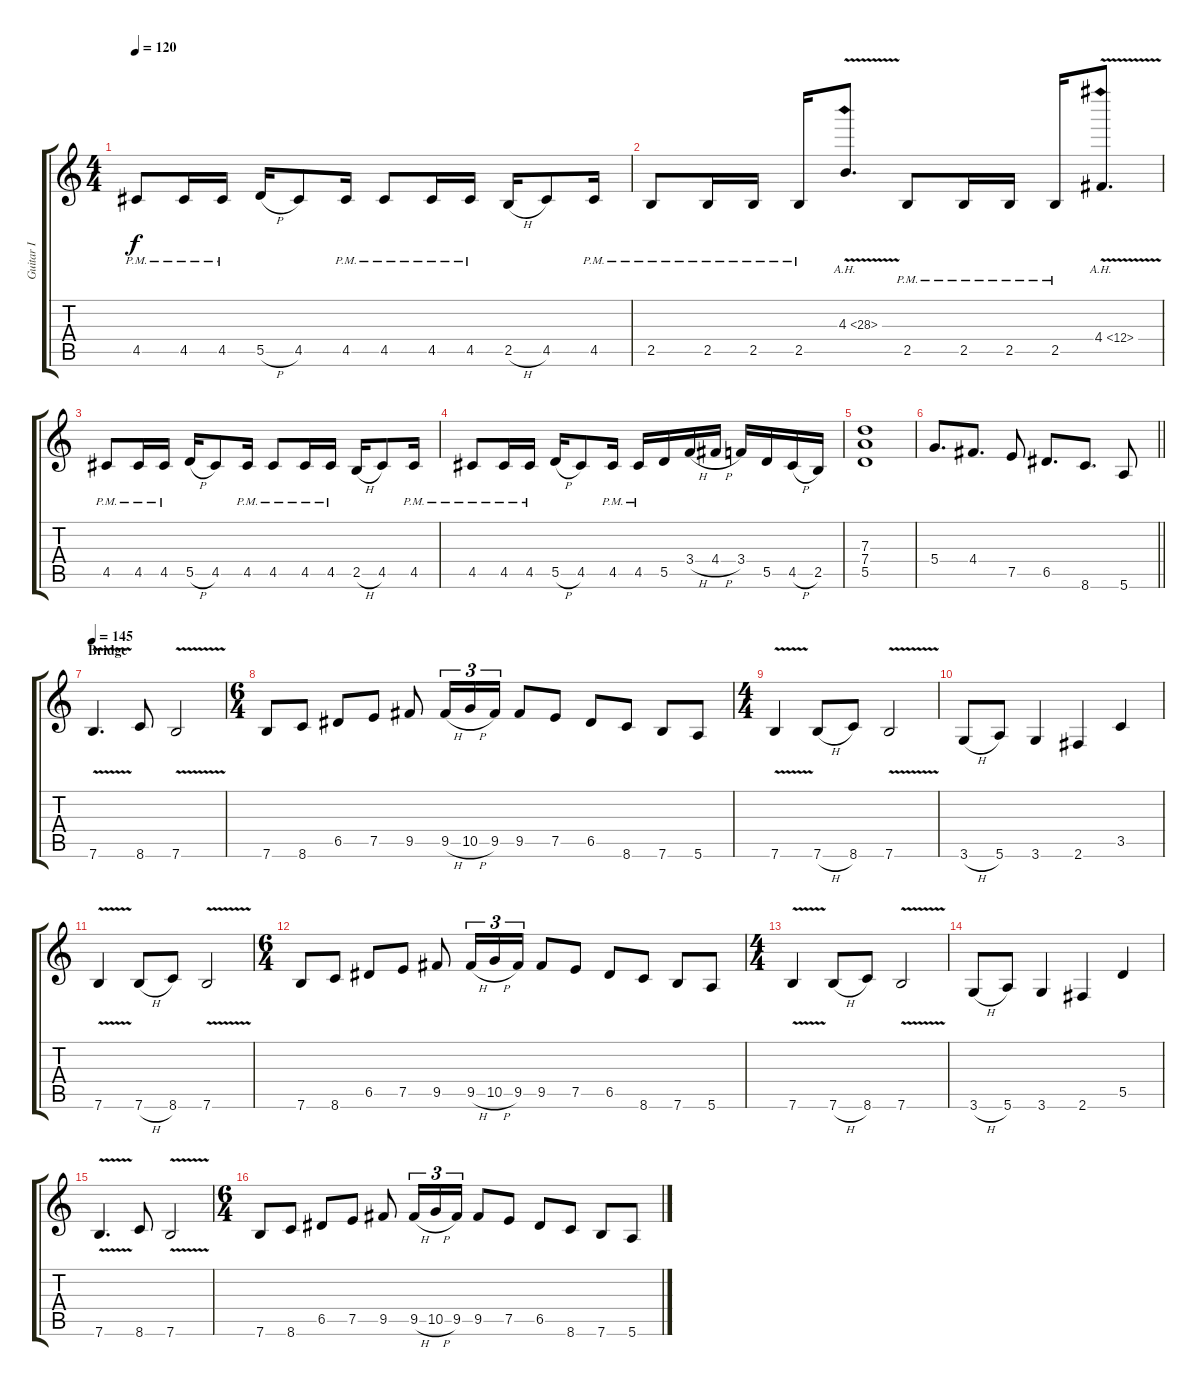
\track ("Guitar I" "Guitar I") {instrument overdrivenguitar}
\staff {score tabs}
\tuning (E4 B3 G3 D3 A2 E2) {hide}
\ts (4 4)
\tempo 120
\clef g2
\ks c
4.5{pm}.8{dy f} 4.5{pm}.16 4.5{pm}.16 5.5{h}.16 4.5.8 4.5{pm}.16 4.5{pm}.8 4.5{pm}.16 4.5{pm}.16 2.5{h}.16 4.5.8 4.5{pm}.16 |
2.5{pm}.8 2.5{pm}.16 2.5{pm}.16 2.5{pm}.16 4.3{ah 24 v}.8{d} 2.5{pm}.8 2.5{pm}.16 2.5{pm}.16 2.5{pm}.16 4.4{ah 8 v}.8{d} |
4.5{pm}.8 4.5{pm}.16 4.5{pm}.16 5.5{h}.16 4.5.8 4.5{pm}.16 4.5{pm}.8 4.5{pm}.16 4.5{pm}.16 2.5{h}.16 4.5.8 4.5{pm}.16 |
4.5{pm}.8 4.5{pm}.16 4.5{pm}.16 5.5{h}.16 4.5.8 4.5{pm}.16 4.5{pm}.16 5.5.16 3.4{h}.16 4.4{h}.16 3.4.16 5.5.16 4.5{h}.16 2.5.16 |
(7.3 7.4 5.5).1 |
\barLineRight lightlight
5.4.8{d} 4.4.8{d} 7.5.8 6.5.8{d} 8.6.8{d} 5.6.8 |
\section ("" "Bridge")
\tempo 145
7.6{v}.4{d} 8.6.8 7.6{v}.2 |
\ts (6 4)
7.6.8 8.6.8 6.5.8 7.5.8 9.5.8 9.5{h}.16{tu (3 2)} 10.5{h}.16{tu (3 2)} 9.5.16{tu (3 2)} 9.5.8 7.5.8 6.5.8 8.6.8 7.6.8 5.6.8 |
\ts (4 4)
7.6{v}.4 7.6{h}.8 8.6.8 7.6{v}.2 |
3.6{h}.8 5.6.8 3.6.4 2.6.4 3.5.4 |
7.6{v}.4 7.6{h}.8 8.6.8 7.6{v}.2 |
\ts (6 4)
7.6.8 8.6.8 6.5.8 7.5.8 9.5.8 9.5{h}.16{tu (3 2)} 10.5{h}.16{tu (3 2)} 9.5.16{tu (3 2)} 9.5.8 7.5.8 6.5.8 8.6.8 7.6.8 5.6.8 |
\ts (4 4)
7.6{v}.4 7.6{h}.8 8.6.8 7.6{v}.2 |
3.6{h}.8 5.6.8 3.6.4 2.6.4 5.5.4 |
7.6{v}.4{d} 8.6.8 7.6{v}.2 |
\ts (6 4)
7.6.8 8.6.8 6.5.8 7.5.8 9.5.8 9.5{h}.16{tu (3 2)} 10.5{h}.16{tu (3 2)} 9.5.16{tu (3 2)} 9.5.8 7.5.8 6.5.8 8.6.8 7.6.8 5.6.8
